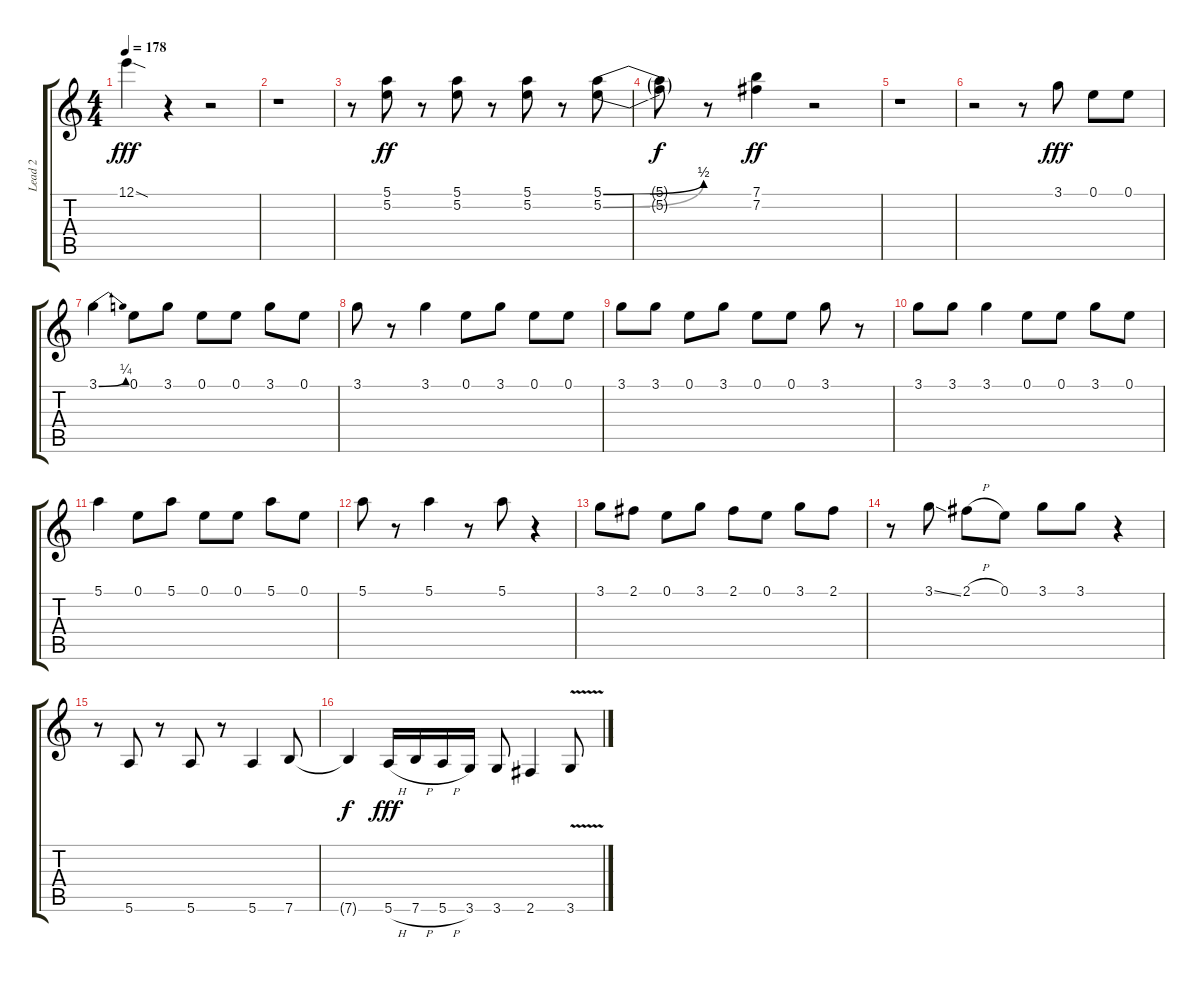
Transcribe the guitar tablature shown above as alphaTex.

\track ("Lead 2" "Lead 2") {instrument distortionguitar}
\staff {score tabs}
\tuning (E4 B3 G3 D3 A2 E2) {hide}
\ts (4 4)
\tempo 178
\clef g2
\ks c
12.1{sod}.4{dy fff} r.4 r.2 |
r.1 |
r.8 (5.1 5.2).8{dy ff} r.8 (5.1 5.2).8 r.8 (5.1 5.2).8 r.8 (5.1{be (bend 0 0 60 2)} 5.2{be (bend 0 0 60 2)}).8 |
(5.1{t} 5.2{t}).8{dy f} r.8 (7.1 7.2).4{dy ff} r.2 |
r.1 |
r.2 r.8 3.1.8{dy fff} 0.1.8 0.1.8 |
3.1{be (bend 0 0 60 1)}.4 0.1.8 3.1.8 0.1.8 0.1.8 3.1.8 0.1.8 |
3.1.8 r.8 3.1.4 0.1.8 3.1.8 0.1.8 0.1.8 |
3.1.8 3.1.8 0.1.8 3.1.8 0.1.8 0.1.8 3.1.8 r.8 |
3.1.8 3.1.8 3.1.4 0.1.8 0.1.8 3.1.8 0.1.8 |
5.1.4 0.1.8 5.1.8 0.1.8 0.1.8 5.1.8 0.1.8 |
5.1.8 r.8 5.1.4 r.8 5.1.8 r.4 |
3.1.8 2.1.8 0.1.8 3.1.8 2.1.8 0.1.8 3.1.8 2.1.8 |
r.8 3.1{ss}.8 2.1{h}.8 0.1.8 3.1.8 3.1.8 r.4 |
r.8 5.6.8 r.8 5.6.8 r.8 5.6.4 7.6.8 |
7.6{t}.4{dy f} 5.6{h}.16{dy fff} 7.6{h}.16 5.6{h}.16 3.6.16 3.6.8 2.6.4 3.6{v}.8
